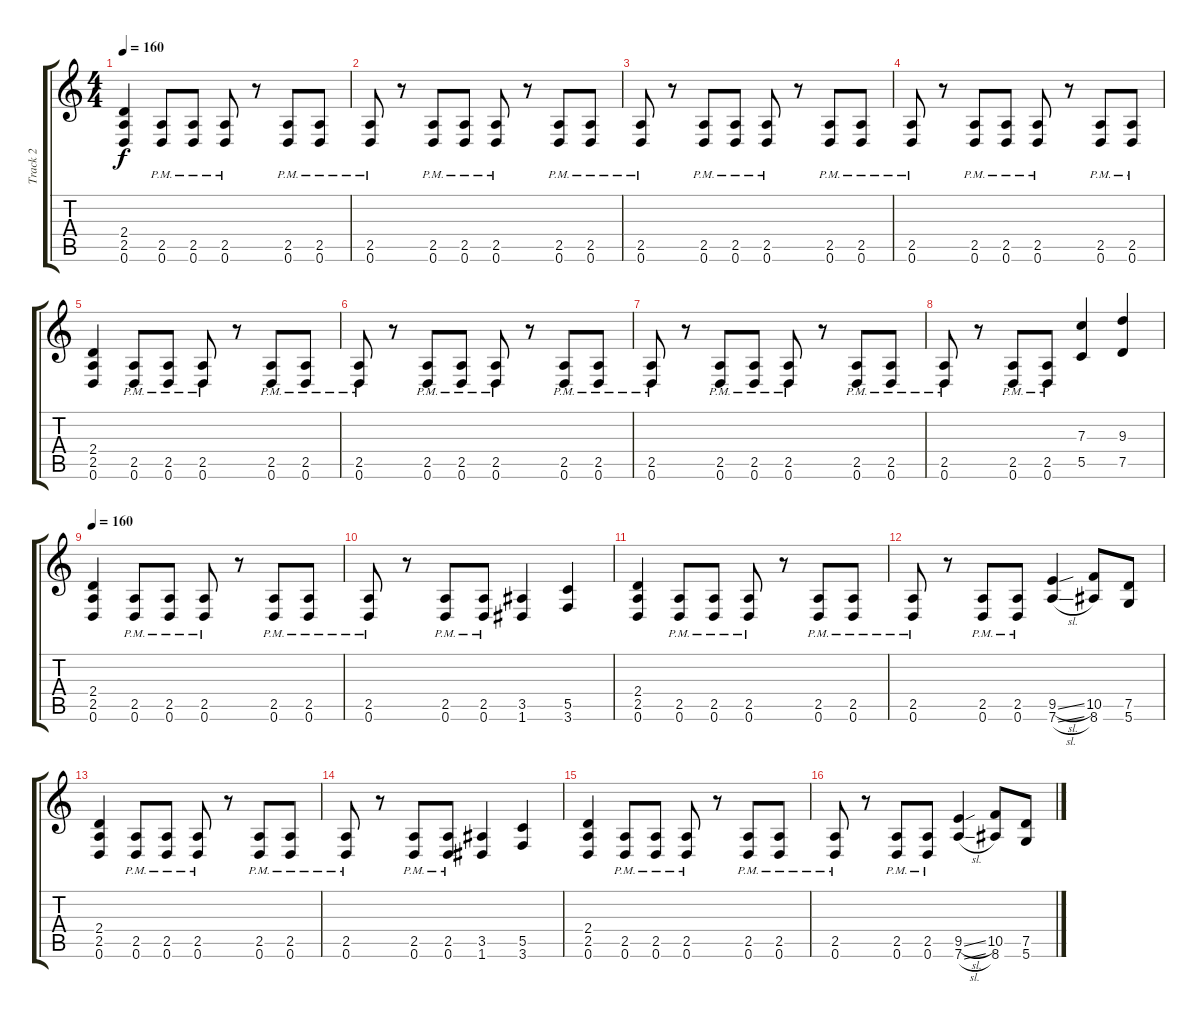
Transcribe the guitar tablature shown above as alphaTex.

\track ("Track 2" "Track 2") {instrument distortionguitar}
\staff {score tabs}
\tuning (D4 A3 F3 C3 G2 D2) {hide}
\ts (4 4)
\tempo 160
\clef g2
\ks c
(2.4 2.5 0.6).4{dy f} (2.5{pm} 0.6{pm}).8 (2.5{pm} 0.6{pm}).8 (2.5{pm} 0.6{pm}).8 r.8 (2.5{pm} 0.6{pm}).8 (2.5{pm} 0.6{pm}).8 |
(2.5{pm} 0.6{pm}).8 r.8 (2.5{pm} 0.6{pm}).8 (2.5{pm} 0.6{pm}).8 (2.5{pm} 0.6{pm}).8 r.8 (2.5{pm} 0.6{pm}).8 (2.5{pm} 0.6{pm}).8 |
(2.5{pm} 0.6{pm}).8 r.8 (2.5{pm} 0.6{pm}).8 (2.5{pm} 0.6{pm}).8 (2.5{pm} 0.6{pm}).8 r.8 (2.5{pm} 0.6{pm}).8 (2.5{pm} 0.6{pm}).8 |
(2.5{pm} 0.6{pm}).8 r.8 (2.5{pm} 0.6{pm}).8 (2.5{pm} 0.6{pm}).8 (2.5{pm} 0.6{pm}).8 r.8 (2.5{pm} 0.6{pm}).8 (2.5{pm} 0.6{pm}).8 |
(2.4 2.5 0.6).4 (2.5{pm} 0.6{pm}).8 (2.5{pm} 0.6{pm}).8 (2.5{pm} 0.6{pm}).8 r.8 (2.5{pm} 0.6{pm}).8 (2.5{pm} 0.6{pm}).8 |
(2.5{pm} 0.6{pm}).8 r.8 (2.5{pm} 0.6{pm}).8 (2.5{pm} 0.6{pm}).8 (2.5{pm} 0.6{pm}).8 r.8 (2.5{pm} 0.6{pm}).8 (2.5{pm} 0.6{pm}).8 |
(2.5{pm} 0.6{pm}).8 r.8 (2.5{pm} 0.6{pm}).8 (2.5{pm} 0.6{pm}).8 (2.5{pm} 0.6{pm}).8 r.8 (2.5{pm} 0.6{pm}).8 (2.5{pm} 0.6{pm}).8 |
(2.5{pm} 0.6{pm}).8 r.8 (2.5{pm} 0.6{pm}).8 (2.5{pm} 0.6{pm}).8 (7.3 5.5).4 (9.3 7.5).4 |
\tempo 160
(2.4 2.5 0.6).4 (2.5{pm} 0.6{pm}).8 (2.5{pm} 0.6{pm}).8 (2.5{pm} 0.6{pm}).8 r.8 (2.5{pm} 0.6{pm}).8 (2.5{pm} 0.6{pm}).8 |
(2.5{pm} 0.6{pm}).8 r.8 (2.5{pm} 0.6{pm}).8 (2.5{pm} 0.6{pm}).8 (3.5 1.6).4 (5.5 3.6).4 |
(2.4 2.5 0.6).4 (2.5{pm} 0.6{pm}).8 (2.5{pm} 0.6{pm}).8 (2.5{pm} 0.6{pm}).8 r.8 (2.5{pm} 0.6{pm}).8 (2.5{pm} 0.6{pm}).8 |
(2.5{pm} 0.6{pm}).8 r.8 (2.5{pm} 0.6{pm}).8 (2.5{pm} 0.6{pm}).8 (9.5{sl} 7.6{sl}).4 (10.5 8.6).8 (7.5 5.6).8 |
(2.4 2.5 0.6).4 (2.5{pm} 0.6{pm}).8 (2.5{pm} 0.6{pm}).8 (2.5{pm} 0.6{pm}).8 r.8 (2.5{pm} 0.6{pm}).8 (2.5{pm} 0.6{pm}).8 |
(2.5{pm} 0.6{pm}).8 r.8 (2.5{pm} 0.6{pm}).8 (2.5{pm} 0.6{pm}).8 (3.5 1.6).4 (5.5 3.6).4 |
(2.4 2.5 0.6).4 (2.5{pm} 0.6{pm}).8 (2.5{pm} 0.6{pm}).8 (2.5{pm} 0.6{pm}).8 r.8 (2.5{pm} 0.6{pm}).8 (2.5{pm} 0.6{pm}).8 |
(2.5{pm} 0.6{pm}).8 r.8 (2.5{pm} 0.6{pm}).8 (2.5{pm} 0.6{pm}).8 (9.5{sl} 7.6{sl}).4 (10.5 8.6).8 (7.5 5.6).8
